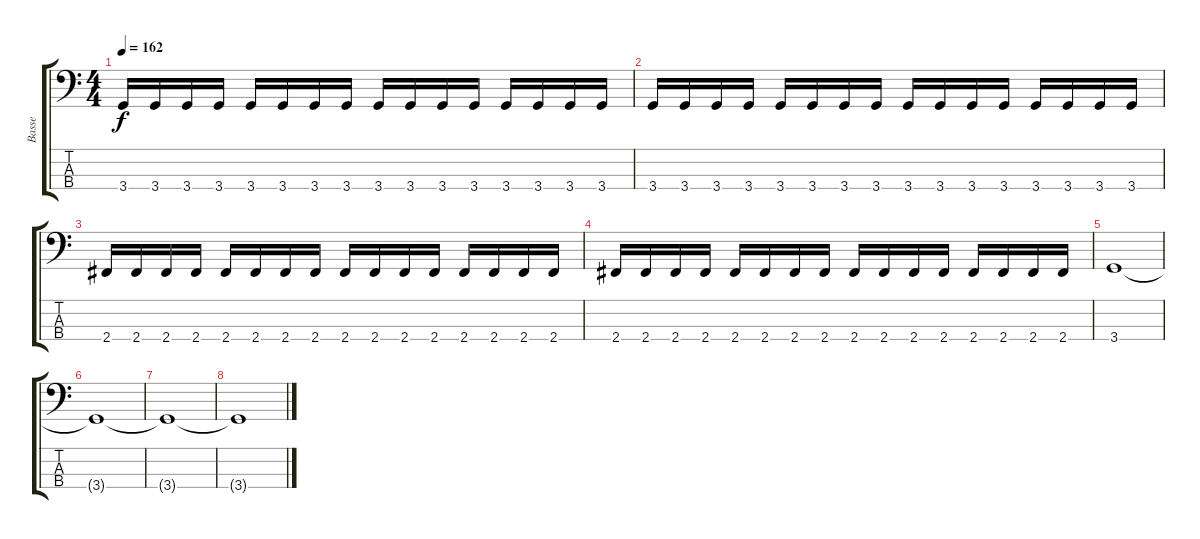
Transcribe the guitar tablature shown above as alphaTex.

\track ("Basse" "Basse") {instrument electricbassfinger}
\staff {score tabs}
\tuning (G2 D2 A1 E1) {hide}
\ts (4 4)
\tempo 162
\clef f4
\ks c
3.4.16{dy f} 3.4.16 3.4.16 3.4.16 3.4.16 3.4.16 3.4.16 3.4.16 3.4.16 3.4.16 3.4.16 3.4.16 3.4.16 3.4.16 3.4.16 3.4.16 |
3.4.16 3.4.16 3.4.16 3.4.16 3.4.16 3.4.16 3.4.16 3.4.16 3.4.16 3.4.16 3.4.16 3.4.16 3.4.16 3.4.16 3.4.16 3.4.16 |
2.4.16 2.4.16 2.4.16 2.4.16 2.4.16 2.4.16 2.4.16 2.4.16 2.4.16 2.4.16 2.4.16 2.4.16 2.4.16 2.4.16 2.4.16 2.4.16 |
2.4.16 2.4.16 2.4.16 2.4.16 2.4.16 2.4.16 2.4.16 2.4.16 2.4.16 2.4.16 2.4.16 2.4.16 2.4.16 2.4.16 2.4.16 2.4.16 |
3.4.1 |
3.4{t}.1 |
3.4{t}.1 |
3.4{t}.1
